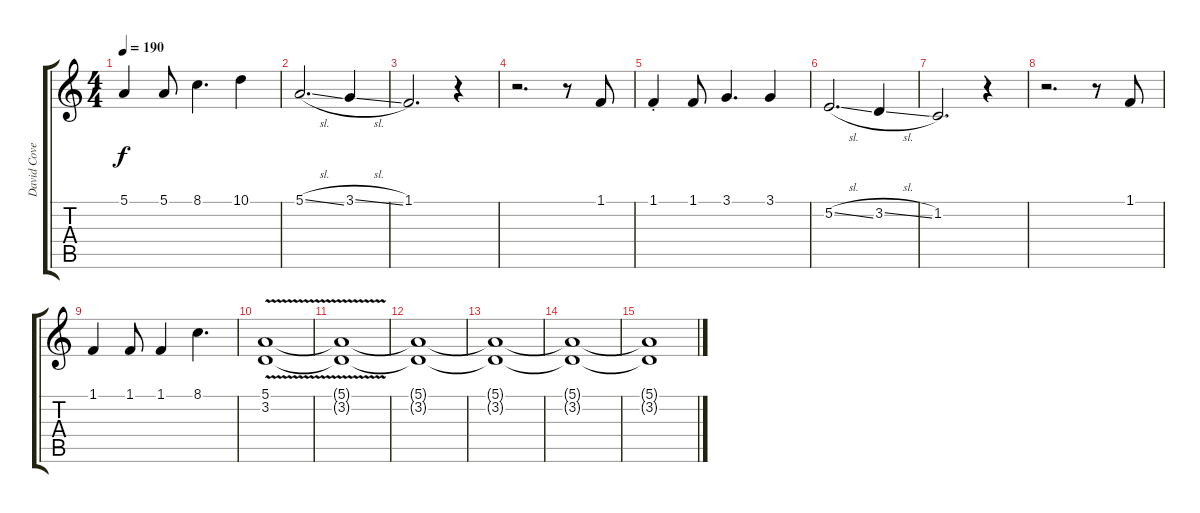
\track ("David Coverdale" "David Cove") {instrument clarinet}
\staff {score tabs}
\tuning (E4 B3 G3 D3 A2 E2) {hide}
\ts (4 4)
\tempo 190
\clef g2
\ks c
5.1.4{dy f} 5.1.8 8.1.4{d} 10.1.4 |
5.1{sl}.2{d} 3.1{sl}.4 |
1.1.2{d} r.4 |
r.2{d} r.8 1.1.8 |
1.1{st}.4 1.1.8 3.1.4{d} 3.1.4 |
5.2{sl}.2{d} 3.2{sl}.4 |
1.2.2{d} r.4 |
r.2{d} r.8 1.1.8 |
1.1.4 1.1.8 1.1.4 8.1.4{d} |
(5.1{v} 3.2{v}).1 |
(5.1{t} 3.2{t}).1 |
(5.1{t} 3.2{t}).1 |
(5.1{t} 3.2{t}).1 |
(5.1{t} 3.2{t}).1 |
(5.1{t} 3.2{t}).1
